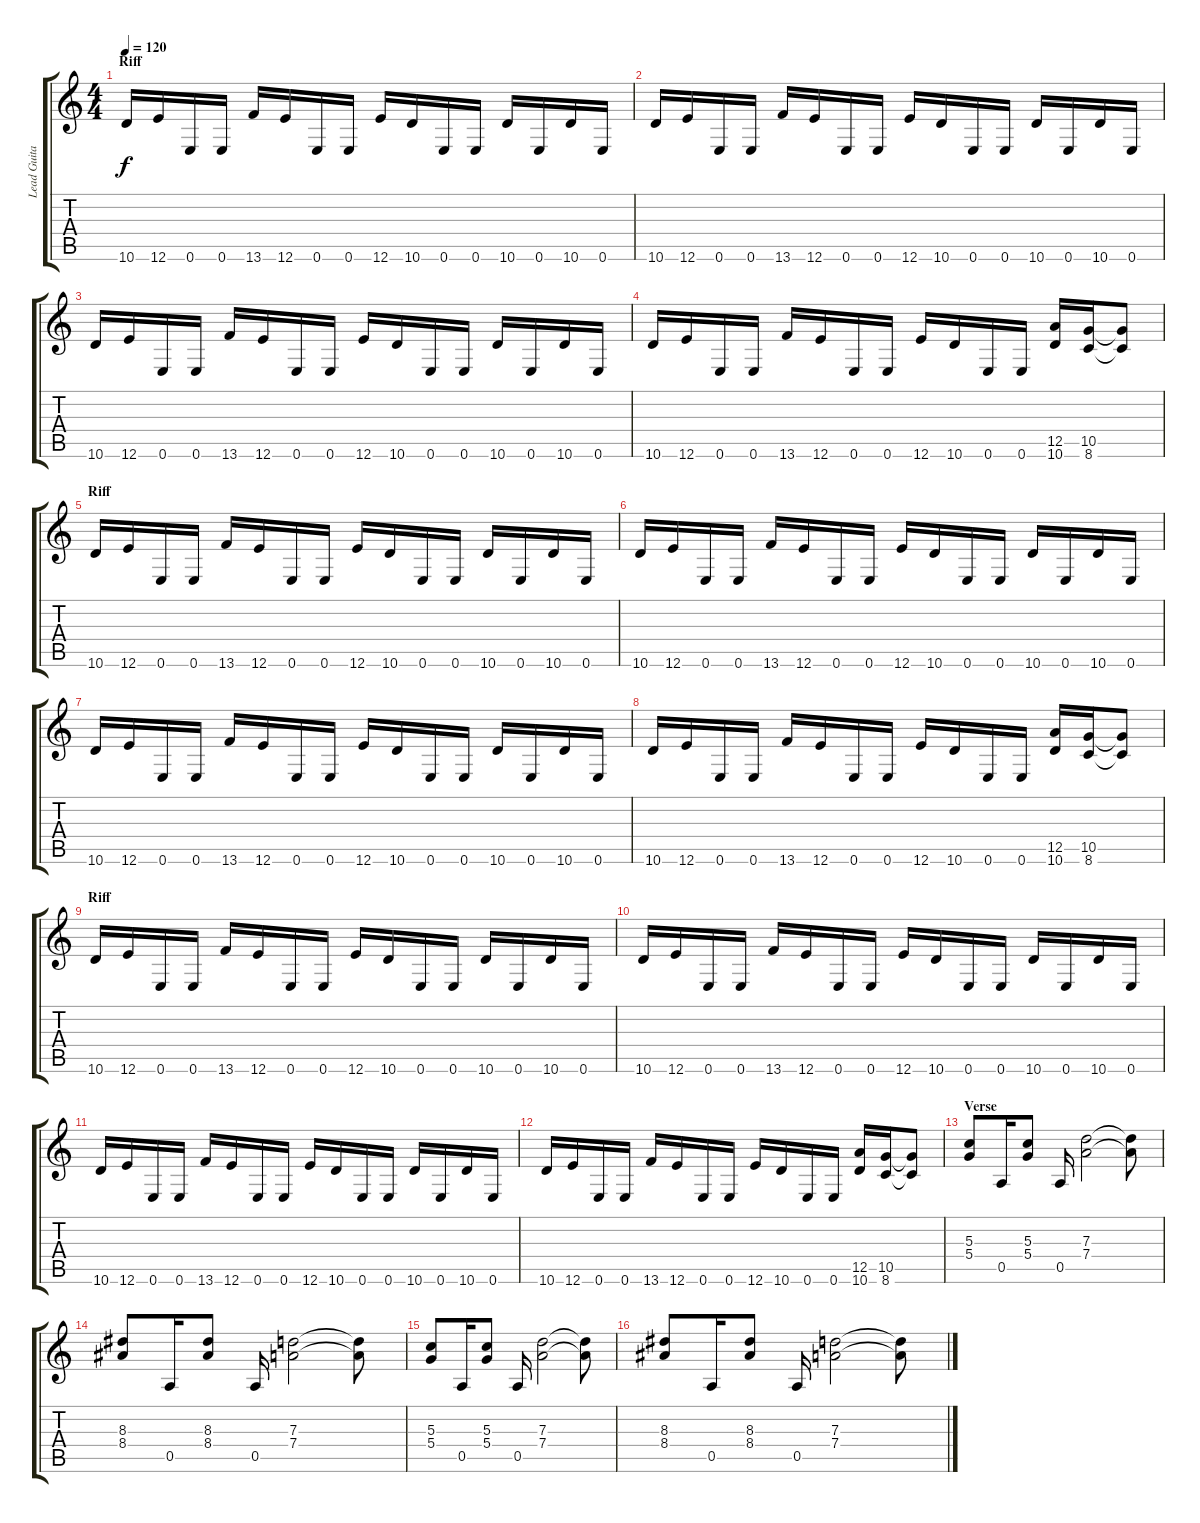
\track ("Lead Guitar" "Lead Guita") {instrument distortionguitar}
\staff {score tabs}
\tuning (E4 B3 G3 D3 A2 E2) {hide}
\ts (4 4)
\section ("" "Riff")
\tempo 120
\clef g2
\ks c
10.6.16{dy f instrument distortionguitar} 12.6.16 0.6.16 0.6.16 13.6.16 12.6.16 0.6.16 0.6.16 12.6.16 10.6.16 0.6.16 0.6.16 10.6.16 0.6.16 10.6.16 0.6.16 |
10.6.16 12.6.16 0.6.16 0.6.16 13.6.16 12.6.16 0.6.16 0.6.16 12.6.16 10.6.16 0.6.16 0.6.16 10.6.16 0.6.16 10.6.16 0.6.16 |
10.6.16 12.6.16 0.6.16 0.6.16 13.6.16 12.6.16 0.6.16 0.6.16 12.6.16 10.6.16 0.6.16 0.6.16 10.6.16 0.6.16 10.6.16 0.6.16 |
10.6.16 12.6.16 0.6.16 0.6.16 13.6.16 12.6.16 0.6.16 0.6.16 12.6.16 10.6.16 0.6.16 0.6.16 (12.5 10.6).16 (10.5 8.6).16 (10.5{t} 8.6{t}).8 |
\section ("" "Riff")
10.6.16 12.6.16 0.6.16 0.6.16 13.6.16 12.6.16 0.6.16 0.6.16 12.6.16 10.6.16 0.6.16 0.6.16 10.6.16 0.6.16 10.6.16 0.6.16 |
10.6.16 12.6.16 0.6.16 0.6.16 13.6.16 12.6.16 0.6.16 0.6.16 12.6.16 10.6.16 0.6.16 0.6.16 10.6.16 0.6.16 10.6.16 0.6.16 |
10.6.16 12.6.16 0.6.16 0.6.16 13.6.16 12.6.16 0.6.16 0.6.16 12.6.16 10.6.16 0.6.16 0.6.16 10.6.16 0.6.16 10.6.16 0.6.16 |
10.6.16 12.6.16 0.6.16 0.6.16 13.6.16 12.6.16 0.6.16 0.6.16 12.6.16 10.6.16 0.6.16 0.6.16 (12.5 10.6).16 (10.5 8.6).16 (10.5{t} 8.6{t}).8 |
\section ("" "Riff")
10.6.16 12.6.16 0.6.16 0.6.16 13.6.16 12.6.16 0.6.16 0.6.16 12.6.16 10.6.16 0.6.16 0.6.16 10.6.16 0.6.16 10.6.16 0.6.16 |
10.6.16 12.6.16 0.6.16 0.6.16 13.6.16 12.6.16 0.6.16 0.6.16 12.6.16 10.6.16 0.6.16 0.6.16 10.6.16 0.6.16 10.6.16 0.6.16 |
10.6.16 12.6.16 0.6.16 0.6.16 13.6.16 12.6.16 0.6.16 0.6.16 12.6.16 10.6.16 0.6.16 0.6.16 10.6.16 0.6.16 10.6.16 0.6.16 |
10.6.16 12.6.16 0.6.16 0.6.16 13.6.16 12.6.16 0.6.16 0.6.16 12.6.16 10.6.16 0.6.16 0.6.16 (12.5 10.6).16 (10.5 8.6).16 (10.5{t} 8.6{t}).8 |
\section ("" "Verse")
(5.3 5.4).8 0.5.16 (5.3 5.4).8 0.5.16 (7.3 7.4).2 (7.3{t} 7.4{t}).8 |
(8.3 8.4).8 0.5.16 (8.3 8.4).8 0.5.16 (7.3 7.4).2 (7.3{t} 7.4{t}).8 |
(5.3 5.4).8 0.5.16 (5.3 5.4).8 0.5.16 (7.3 7.4).2 (7.3{t} 7.4{t}).8 |
(8.3 8.4).8 0.5.16 (8.3 8.4).8 0.5.16 (7.3 7.4).2 (7.3{t} 7.4{t}).8
